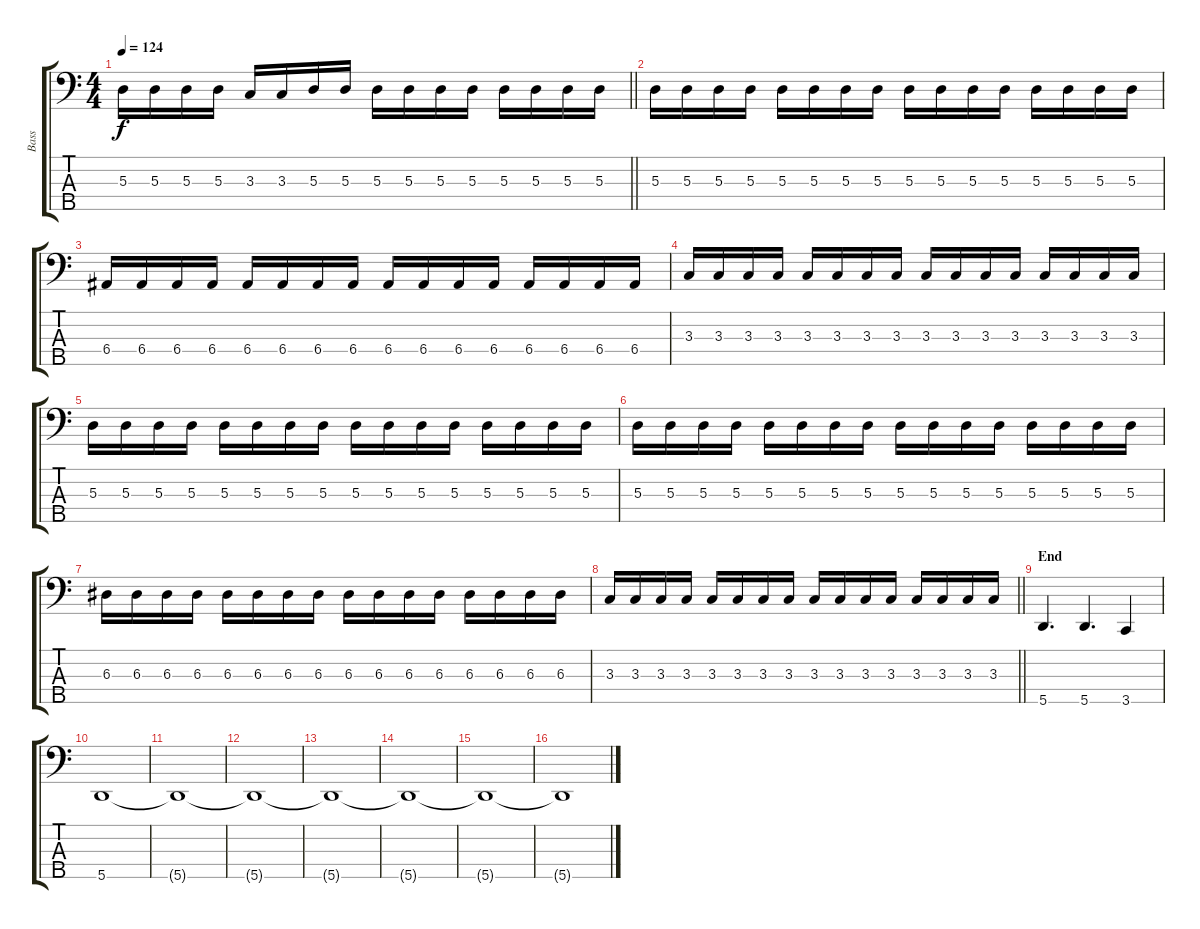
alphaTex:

\track ("Bass" "Bass") {instrument electricbassfinger}
\staff {score tabs}
\tuning (G2 D2 A1 E1 A0) {hide}
\ts (4 4)
\tempo 124
\clef f4
\barLineRight lightlight
\ks c
5.3.16{dy f} 5.3.16 5.3.16 5.3.16 3.3.16 3.3.16 5.3.16 5.3.16 5.3.16 5.3.16 5.3.16 5.3.16 5.3.16 5.3.16 5.3.16 5.3.16 |
\section ("" "")
5.3.16 5.3.16 5.3.16 5.3.16 5.3.16 5.3.16 5.3.16 5.3.16 5.3.16 5.3.16 5.3.16 5.3.16 5.3.16 5.3.16 5.3.16 5.3.16 |
6.4.16 6.4.16 6.4.16 6.4.16 6.4.16 6.4.16 6.4.16 6.4.16 6.4.16 6.4.16 6.4.16 6.4.16 6.4.16 6.4.16 6.4.16 6.4.16 |
3.3.16 3.3.16 3.3.16 3.3.16 3.3.16 3.3.16 3.3.16 3.3.16 3.3.16 3.3.16 3.3.16 3.3.16 3.3.16 3.3.16 3.3.16 3.3.16 |
5.3.16 5.3.16 5.3.16 5.3.16 5.3.16 5.3.16 5.3.16 5.3.16 5.3.16 5.3.16 5.3.16 5.3.16 5.3.16 5.3.16 5.3.16 5.3.16 |
5.3.16 5.3.16 5.3.16 5.3.16 5.3.16 5.3.16 5.3.16 5.3.16 5.3.16 5.3.16 5.3.16 5.3.16 5.3.16 5.3.16 5.3.16 5.3.16 |
6.3.16 6.3.16 6.3.16 6.3.16 6.3.16 6.3.16 6.3.16 6.3.16 6.3.16 6.3.16 6.3.16 6.3.16 6.3.16 6.3.16 6.3.16 6.3.16 |
\barLineRight lightlight
3.3.16 3.3.16 3.3.16 3.3.16 3.3.16 3.3.16 3.3.16 3.3.16 3.3.16 3.3.16 3.3.16 3.3.16 3.3.16 3.3.16 3.3.16 3.3.16 |
\section ("" "End")
5.5.4{d} 5.5.4{d} 3.5.4 |
5.5.1 |
5.5{t}.1 |
5.5{t}.1 |
5.5{t}.1{volume 0} |
5.5{t}.1 |
5.5{t}.1 |
5.5{t}.1
